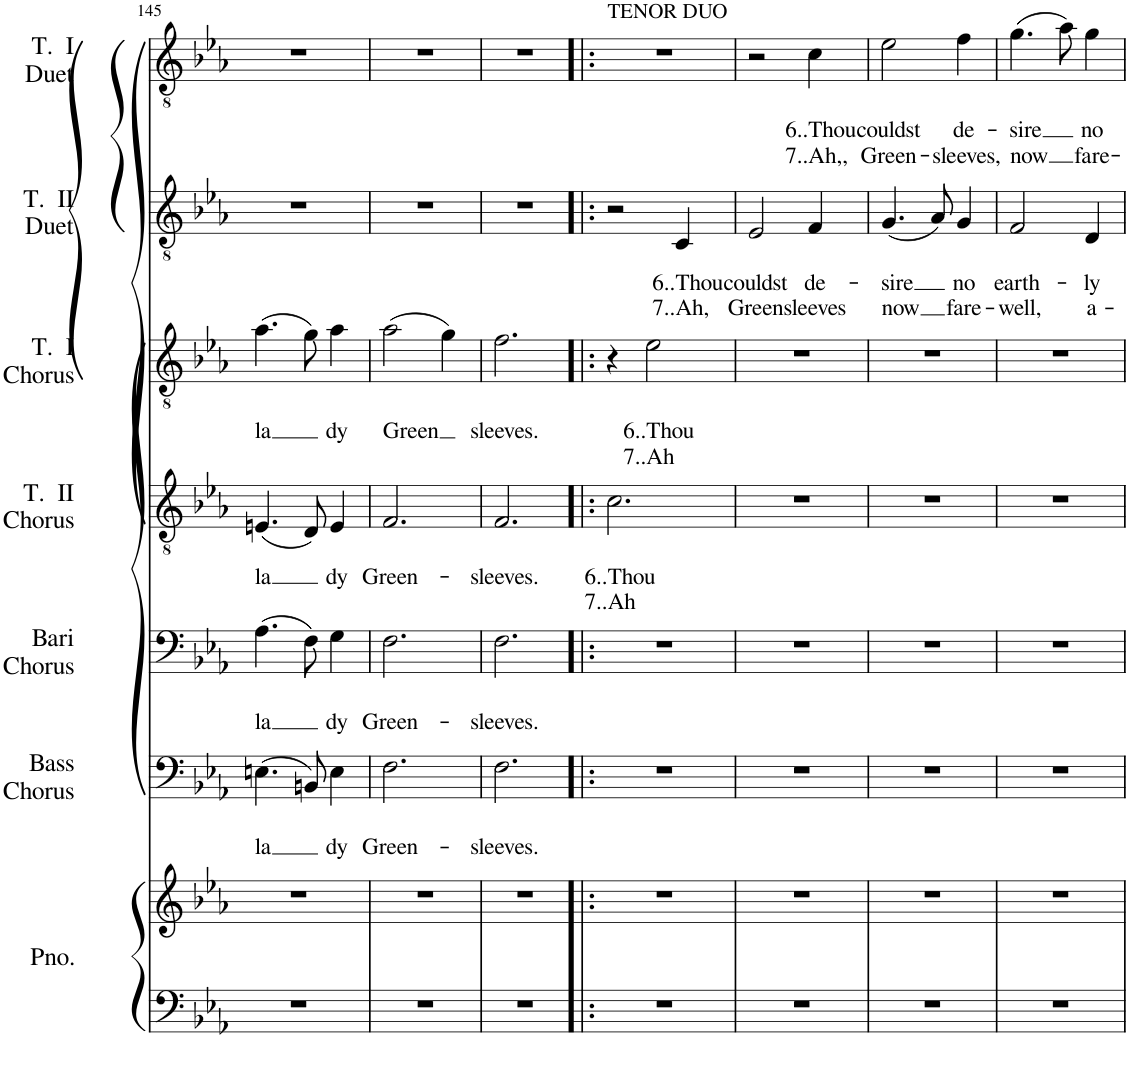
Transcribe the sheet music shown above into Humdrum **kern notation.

**kern	**kern	**kern	**text	**text	**kern	**text	**text	**kern	**text	**text	**text	**kern	**text	**text	**text	**kern	**text	**text	**text	**kern	**text	**text	**text
*part7	*part7	*part6	*part6	*part6	*part5	*part5	*part5	*part4	*part4	*part4	*part4	*part3	*part3	*part3	*part3	*part2	*part2	*part2	*part2	*part1	*part1	*part1	*part1
*staff8	*staff7	*staff6	*staff6	*staff6	*staff5	*staff5	*staff5	*staff4	*staff4	*staff4	*staff4	*staff3	*staff3	*staff3	*staff3	*staff2	*staff2	*staff2	*staff2	*staff1	*staff1	*staff1	*staff1
*I"Piano	*	*I"Bass Chorus	*	*	*I"Baritone Chorus	*	*	*I"Tenor II Chorus	*	*	*	*I"Tenor I Chorus	*	*	*	*I"Tenor II Duet	*	*	*	*I"Tenor I Duet	*	*	*
*I'Pno.	*	*I'Bass Chorus	*	*	*I'Bari Chorus	*	*	*I'T.  II Chorus	*	*	*	*I'T.  I Chorus	*	*	*	*I'T.  II Duet	*	*	*	*I'T.  I Duet	*	*	*
!!LO:PB:g=z
*clefF4	*clefG2	*clefF4	*	*	*clefF4	*	*	*clefGv2	*	*	*	*clefGv2	*	*	*	*clefGv2	*	*	*	*clefGv2	*	*	*
*k[b-e-a-]	*k[b-e-a-]	*k[b-e-a-]	*	*	*k[b-e-a-]	*	*	*k[b-e-a-]	*	*	*	*k[b-e-a-]	*	*	*	*k[b-e-a-]	*	*	*	*k[b-e-a-]	*	*	*
*M3/4	*M3/4	*M3/4	*	*	*M3/4	*	*	*M3/4	*	*	*	*M3/4	*	*	*	*M3/4	*	*	*	*M3/4	*	*	*
=145	=145	=145	=145	=145	=145	=145	=145	=145	=145	=145	=145	=145	=145	=145	=145	=145	=145	=145	=145	=145	=145	=145	=145
!	!	!	!	!LO:LY:b	!	!	!LO:LY:b	!	!	!LO:LY:b	!	!	!	!LO:LY:b	!	!	!	!	!	!	!	!	!
2.r	2.r	(4.En\	.	la	(4.A-\	.	la	(4.En/	.	la	.	(4.a-\	.	la	.	2.r	.	.	.	2.r	.	.	.
.	.	8BBn/)	.	.	8F\)	.	.	8D/)	.	.	.	8g\)	.	.	.	.	.	.	.	.	.	.	.
!	!	!	!	!LO:LY:b	!	!	!LO:LY:b	!	!	!LO:LY:b	!	!	!	!LO:LY:b	!	!	!	!	!	!	!	!	!
.	.	4E\	.	dy	4G\	.	dy	4E/	.	dy	.	4a-\	.	dy	.	.	.	.	.	.	.	.	.
=146	=146	=146	=146	=146	=146	=146	=146	=146	=146	=146	=146	=146	=146	=146	=146	=146	=146	=146	=146	=146	=146	=146	=146
!	!	!	!	!LO:LY:b	!	!	!LO:LY:b	!	!	!LO:LY:b	!	!	!	!LO:LY:b	!	!	!	!	!	!	!	!	!
2.r	2.r	2.F\	.	Green-	2.F\	.	Green-	2.F/	.	Green-	.	(2a-\	.	Green	.	2.r	.	.	.	2.r	.	.	.
.	.	.	.	.	.	.	.	.	.	.	.	4g\)	.	.	.	.	.	.	.	.	.	.	.
=147	=147	=147	=147	=147	=147	=147	=147	=147	=147	=147	=147	=147	=147	=147	=147	=147	=147	=147	=147	=147	=147	=147	=147
!	!	!	!	!LO:LY:b	!	!	!LO:LY:b	!	!	!LO:LY:b	!	!	!	!LO:LY:b	!	!	!	!	!	!	!	!	!
2.r	2.r	2.F\	.	-sleeves.	2.F\	.	-sleeves.	2.F/	.	-sleeves.	.	2.f\	.	sleeves.	.	2.r	.	.	.	2.r	.	.	.
=148!|:	=148!|:	=148!|:	=148!|:	=148!|:	=148!|:	=148!|:	=148!|:	=148!|:	=148!|:	=148!|:	=148!|:	=148!|:	=148!|:	=148!|:	=148!|:	=148!|:	=148!|:	=148!|:	=148!|:	=148!|:	=148!|:	=148!|:	=148!|:
!	!	!	!	!	!	!	!	!	!	!	!	!	!	!	!	!	!	!	!	!LO:TX:a:t=TENOR DUO	!	!	!
!	!	!	!	!	!	!	!	!	!	!LO:LY:b	!LO:LY:b	!	!	!	!	!	!	!	!	!	!	!	!
2.r	2.r	2.r	.	.	2.r	.	.	2.c\	.	6..Thou	7..Ah	4r	.	.	.	2r	.	.	.	2.r	.	.	.
!	!	!	!	!	!	!	!	!	!	!	!	!	!	!LO:LY:b	!LO:LY:b	!	!	!	!	!	!	!	!
.	.	.	.	.	.	.	.	.	.	.	.	2e-\	.	6..Thou	7..Ah	.	.	.	.	.	.	.	.
!	!	!	!	!	!	!	!	!	!	!	!	!	!	!	!	!	!	!LO:LY:b	!LO:LY:b	!	!	!	!
.	.	.	.	.	.	.	.	.	.	.	.	.	.	.	.	4C/	.	6..Thou	7..Ah,	.	.	.	.
=149	=149	=149	=149	=149	=149	=149	=149	=149	=149	=149	=149	=149	=149	=149	=149	=149	=149	=149	=149	=149	=149	=149	=149
!	!	!	!	!	!	!	!	!	!	!	!	!	!	!	!	!	!	!LO:LY:b	!LO:LY:b	!	!	!	!
2.r	2.r	2.r	.	.	2.r	.	.	2.r	.	.	.	2.r	.	.	.	2E-/	.	couldst	Green-	2r	.	.	.
!	!	!	!	!	!	!	!	!	!	!	!	!	!	!	!	!	!	!LO:LY:b	!LO:LY:b	!	!	!LO:LY:b	!LO:LY:b
.	.	.	.	.	.	.	.	.	.	.	.	.	.	.	.	4F/	.	de-	-sleeves	4c\	.	6..Thou	7..Ah,,
=150	=150	=150	=150	=150	=150	=150	=150	=150	=150	=150	=150	=150	=150	=150	=150	=150	=150	=150	=150	=150	=150	=150	=150
!	!	!	!	!	!	!	!	!	!	!	!	!	!	!	!	!	!	!LO:LY:b	!LO:LY:b	!	!	!LO:LY:b	!LO:LY:b
2.r	2.r	2.r	.	.	2.r	.	.	2.r	.	.	.	2.r	.	.	.	(4.G/	.	-sire	now	2e-\	.	couldst	Green-
.	.	.	.	.	.	.	.	.	.	.	.	.	.	.	.	8A-/)	.	.	.	.	.	.	.
!	!	!	!	!	!	!	!	!	!	!	!	!	!	!	!	!	!	!LO:LY:b	!LO:LY:b	!	!	!LO:LY:b	!LO:LY:b
.	.	.	.	.	.	.	.	.	.	.	.	.	.	.	.	4G/	.	no	fare-	4f\	.	de-	-sleeves,
=151	=151	=151	=151	=151	=151	=151	=151	=151	=151	=151	=151	=151	=151	=151	=151	=151	=151	=151	=151	=151	=151	=151	=151
!	!	!	!	!	!	!	!	!	!	!	!	!	!	!	!	!	!	!LO:LY:b	!LO:LY:b	!	!	!LO:LY:b	!LO:LY:b
2.r	2.r	2.r	.	.	2.r	.	.	2.r	.	.	.	2.r	.	.	.	2F/	.	earth-	-well,	(4.g\	.	-sire	now
.	.	.	.	.	.	.	.	.	.	.	.	.	.	.	.	.	.	.	.	8a-\)	.	.	.
!	!	!	!	!	!	!	!	!	!	!	!	!	!	!	!	!	!	!LO:LY:b	!LO:LY:b	!	!	!LO:LY:b	!LO:LY:b
.	.	.	.	.	.	.	.	.	.	.	.	.	.	.	.	4D/	.	-ly	a-	4g\	.	no	fare-
=	=	=	=	=	=	=	=	=	=	=	=	=	=	=	=	=	=	=	=	=	=	=	=
*-	*-	*-	*-	*-	*-	*-	*-	*-	*-	*-	*-	*-	*-	*-	*-	*-	*-	*-	*-	*-	*-	*-	*-
